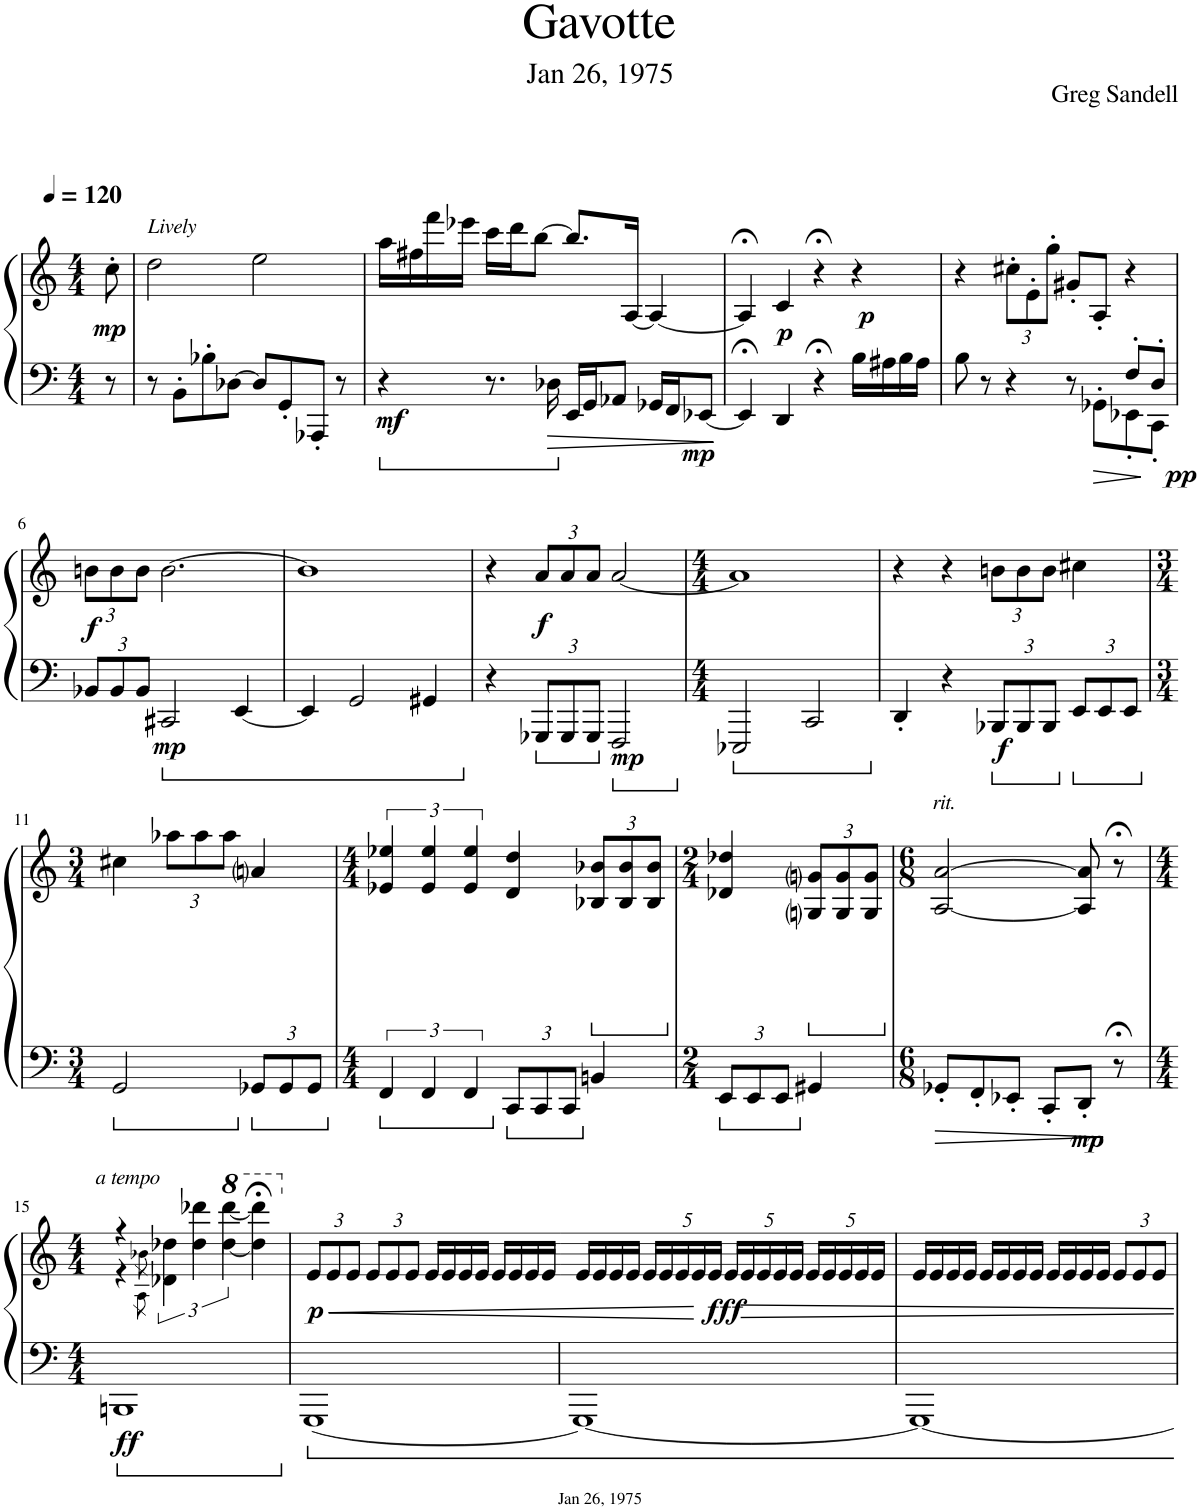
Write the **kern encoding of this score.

**kern	**kern	**dynam
*part1	*part1	*part1
*staff2	*staff1	*staff1/2
*I"Piano	*	*
*I'Pno.	*	*
*clefF4	*clefG2	*
*k[]	*k[]	*
*M4/4	*M4/4	*
*MM120	*MM120	*
=1	=1	=1
!	!	!LO:DY:b
8r	8cc'\	mp
=2	=2	=2
!	!LO:TX:a:i:t=Lively	!
8r	2dd\	.
8BB'\L	.	.
8B-X'\	.	.
[8D-X\J	.	.
8D-/L]	2ee\	.
8GG'/	.	.
8AAA-X'/J	.	.
8r	.	.
=3	=3	=3
!	!	!LO:DY:b=2
4r	16aa\LL	mf
.	16ff#X\	.
.	16fff\	.
.	16eee-X\JJ	.
8.r	16ccc\LL	.
.	16ddd\J	.
.	[8bb\J	.
16D-X\	.	.
16EE/LL	8.bb/L]	.
16GG/J	.	.
8AA-X/J	.	.
.	[16A/Jk	.
16GG-X/LL	4A/_	.
16FF/J	.	.
!	!	!LO:DY:b=2
[8EE-X/J	.	mp
=4	=4	=4
4EE-;</]	4A;</]	.
!	!	!LO:DY:b
4DD/	4c/	p
4r;<	4r;<	.
!	!	!LO:DY:b
16B\LL	4r	p
16A#X\	.	.
16B\	.	.
16A#\JJ	.	.
=5	=5	=5
*^	*	*
8B\	2.ryy	4r	.
8r	.	.	.
*	*	*Xbrackettup	*
4r	.	12cc#X'\L	.
.	.	12e'\	.
.	.	12gg'\J	.
8r	.	8g#X'/L	.
8GG-X'\L	.	8A'/J	.
8EE-X'\	8F'/L	4r	.
!	!	!	!LO:DY:b=2
8CC'\J	8D'/J	.	pp
*v	*v	*	*
!!LO:LB:g=z
=6	=6	=6
*Xbrackettup	*	*
*^	*	*
!	!	!	!LO:DY:b
*v	*v	*	*
12BB-X/L	12bn\L	f
12BB-/	12b\	.
12BB-/J	12b\J	.
!	!	!LO:DY:b=2
2CC#X/	[2.b\	mp
[4EE/	.	.
=7	=7	=7
4EE/]	1b]	.
2GG/	.	.
4GG#X/	.	.
=8	=8	=8
4r	4r	.
!	!	!LO:DY:b
12GGG-X/L	12a/L	f
12GGG-/	12a/	.
12GGG-/J	12a/J	.
!	!	!LO:DY:b=2
2FFF/	[2a/	mp
=9	=9	=9
*M4/4	*M4/4	*
2EEE-X/	1a]	.
2CC/	.	.
=10	=10	=10
4DD'/	4r	.
4r	4r	.
!	!	!LO:DY:b=2
12BBB-X/L	12bn\L	f
12BBB-/	12b\	.
12BBB-/J	12b\J	.
12EE/L	4cc#X\	.
12EE/	.	.
12EE/J	.	.
!!LO:LB:g=z
=11	=11	=11
*M3/4	*M3/4	*
2GG/	4cc#X\	.
.	12aa-X\L	.
.	12aa-\	.
.	12aa-\J	.
12GG-X/L	4ani/	.
12GG-/	.	.
12GG-/J	.	.
=12	=12	=12
*M4/4	*M4/4	*
*brackettup	*brackettup	*
6FF/	6e-X/ 6ee-X/	.
6FF/	6e-/ 6ee-/	.
6FF/	6e-/ 6ee-/	.
*Xbrackettup	*	*
12CC/L	4d/ 4dd/	.
12CC/	.	.
12CC/J	.	.
*	*ped	*
*	*Xbrackettup	*
4BBn/	12B-X/ 12b-X/L	.
.	12B-/ 12b-/	.
.	12B-/ 12b-/J	.
=13	=13	=13
*M2/4	*M2/4	*
*	*Xped	*
12EE/L	4d-X/ 4dd-X/	.
12EE/	.	.
12EE/J	.	.
*	*ped	*
4GG#X/	12Gni/ 12gni/L	.
.	12G/ 12g/	.
.	12G/ 12g/J	.
=14	=14	=14
*M6/8	*M6/8	*
*	*Xped	*
!	!LO:TX:a:i:t=rit.	!
8GG-X'/L	[2A/ [2a/	.
8FF'/	.	.
8EE-X'/J	.	.
8CC'/L	.	.
!	!	!LO:DY:b=2
8DD'/J	8A/] 8a/]	mp
8r;<	8r;<	.
!!LO:LB:g=z
=15	=15	=15
*M4/4	*M4/4	*
*	*^	*
!	!LO:TX:a:i:t=a tempo	!	!
!	!	!	!LO:DY:b=2
1BBBn	4r	4r	ff
.	8qb-X\	8qA\	.
*	*brackettup	*	*
.	6dd-X\	6d-X\	.
.	6ddd-X\	6dd-\	.
*	*8va	*	*
.	[6dddd-\	[6ddd-\	.
.	4dddd-;<\]	4ddd-\]	.
*	*v	*v	*
=16	=16	=16
*	*X8va	*
*	*Xbrackettup	*
*	*^	*
!	!	!	!LO:HP:b
!	!	!	!LO:DY:n=1:b
*	*v	*v	*
[1GGG	12e/L	< p
.	12e/	.
.	12e/J	.
.	12e/L	.
.	12e/	.
.	12e/J	.
.	16e/LL	.
.	16e/	.
.	16e/	.
.	16e/JJ	.
.	16e/LL	.
.	16e/	.
.	16e/	.
.	16e/JJ	.
=17-	=17-	=17-
1GGG_	16e/LL	.
.	16e/	.
.	16e/	.
.	16e/JJ	.
.	20e/LL	.
.	20e/	.
.	20e/	.
.	20e/	.
.	20e/JJ	.
!	!	!LO:DY:n=1:b
.	20e/LL	[ fff
.	20e/	.
.	20e/	.
.	20e/	.
.	20e/JJ	.
.	20e/LL	.
.	20e/	.
.	20e/	.
.	20e/	.
.	20e/JJ	.
=18	=18	=18
1GGG_	16e/LL	.
.	16e/	.
.	16e/	.
.	16e/JJ	.
.	16e/LL	.
.	16e/	.
.	16e/	.
.	16e/JJ	.
.	16e/LL	.
.	16e/	.
.	16e/	.
.	16e/JJ	.
.	12e/L	.
.	12e/	.
.	12e/J	.
=	=	=
*-	*-	*-
